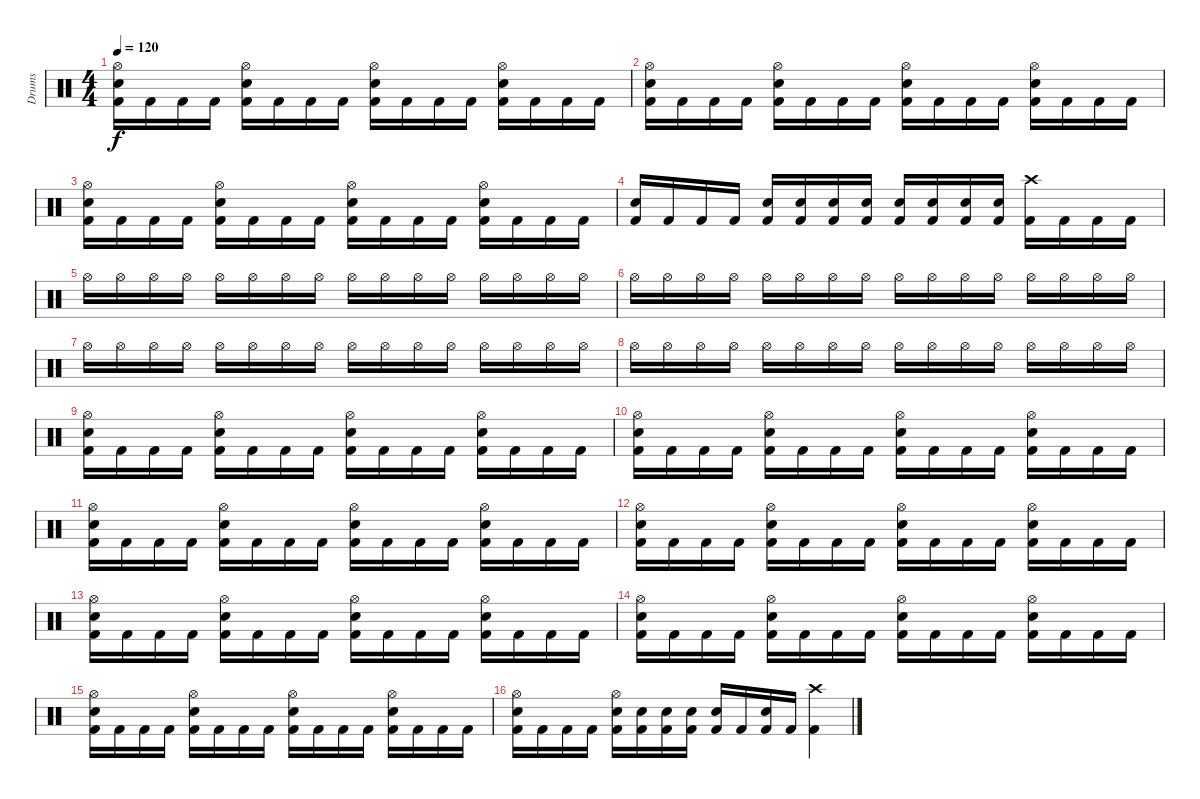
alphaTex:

\track ("Drums" "Drums") {instrument percussion}
\staff {score}
\articulation defaults
\ts (4 4)
\tempo 120
\clef neutral
\ks c
("Hi-Hat (open)" "Snare (hit) 2" "Kick (hit) 2").16{dy f} "Kick (hit) 2".16 "Kick (hit) 2".16 "Kick (hit) 2".16 ("Hi-Hat (open)" "Electric Snare (hit)" "Kick (hit) 2").16 "Kick (hit) 2".16 "Kick (hit) 2".16 "Kick (hit) 2".16 ("Hi-Hat (open)" "Snare (hit) 2" "Kick (hit) 2").16 "Kick (hit) 2".16 "Kick (hit) 2".16 "Kick (hit) 2".16 ("Hi-Hat (open)" "Electric Snare (hit)" "Kick (hit) 2").16 "Kick (hit) 2".16 "Kick (hit) 2".16 "Kick (hit) 2".16 |
("Hi-Hat (open)" "Snare (hit) 2" "Kick (hit) 2").16 "Kick (hit) 2".16 "Kick (hit) 2".16 "Kick (hit) 2".16 ("Hi-Hat (open)" "Electric Snare (hit)" "Kick (hit) 2").16 "Kick (hit) 2".16 "Kick (hit) 2".16 "Kick (hit) 2".16 ("Hi-Hat (open)" "Snare (hit) 2" "Kick (hit) 2").16 "Kick (hit) 2".16 "Kick (hit) 2".16 "Kick (hit) 2".16 ("Hi-Hat (open)" "Electric Snare (hit)" "Kick (hit) 2").16 "Kick (hit) 2".16 "Kick (hit) 2".16 "Kick (hit) 2".16 |
("Hi-Hat (open)" "Snare (hit) 2" "Kick (hit) 2").16 "Kick (hit) 2".16 "Kick (hit) 2".16 "Kick (hit) 2".16 ("Hi-Hat (open)" "Electric Snare (hit)" "Kick (hit) 2").16 "Kick (hit) 2".16 "Kick (hit) 2".16 "Kick (hit) 2".16 ("Hi-Hat (open)" "Snare (hit) 2" "Kick (hit) 2").16 "Kick (hit) 2".16 "Kick (hit) 2".16 "Kick (hit) 2".16 ("Hi-Hat (open)" "Electric Snare (hit)" "Kick (hit) 2").16 "Kick (hit) 2".16 "Kick (hit) 2".16 "Kick (hit) 2".16 |
("Snare (hit) 2" "Kick (hit) 2").16 "Kick (hit) 2".16 "Kick (hit) 2".16 "Kick (hit) 2".16 ("Electric Snare (hit)" "Kick (hit) 2").16 ("Electric Snare (hit)" "Kick (hit) 2").16 ("Electric Snare (hit)" "Kick (hit) 2").16 ("Electric Snare (hit)" "Kick (hit) 2").16 ("Electric Snare (hit)" "Kick (hit) 2").16 ("Electric Snare (hit)" "Kick (hit) 2").16 ("Electric Snare (hit)" "Kick (hit) 2").16 ("Electric Snare (hit)" "Kick (hit) 2").16 ("Crash high (hit)" "Kick (hit) 2").16 "Kick (hit) 2".16 "Kick (hit) 2".16 "Kick (hit) 2".16 |
"Hi-Hat (open)".16 "Hi-Hat (open)".16 "Hi-Hat (open)".16 "Hi-Hat (open)".16 "Hi-Hat (open)".16 "Hi-Hat (open)".16 "Hi-Hat (open)".16 "Hi-Hat (open)".16 "Hi-Hat (open)".16 "Hi-Hat (open)".16 "Hi-Hat (open)".16 "Hi-Hat (open)".16 "Hi-Hat (open)".16 "Hi-Hat (open)".16 "Hi-Hat (open)".16 "Hi-Hat (open)".16 |
"Hi-Hat (open)".16 "Hi-Hat (open)".16 "Hi-Hat (open)".16 "Hi-Hat (open)".16 "Hi-Hat (open)".16 "Hi-Hat (open)".16 "Hi-Hat (open)".16 "Hi-Hat (open)".16 "Hi-Hat (open)".16 "Hi-Hat (open)".16 "Hi-Hat (open)".16 "Hi-Hat (open)".16 "Hi-Hat (open)".16 "Hi-Hat (open)".16 "Hi-Hat (open)".16 "Hi-Hat (open)".16 |
"Hi-Hat (open)".16 "Hi-Hat (open)".16 "Hi-Hat (open)".16 "Hi-Hat (open)".16 "Hi-Hat (open)".16 "Hi-Hat (open)".16 "Hi-Hat (open)".16 "Hi-Hat (open)".16 "Hi-Hat (open)".16 "Hi-Hat (open)".16 "Hi-Hat (open)".16 "Hi-Hat (open)".16 "Hi-Hat (open)".16 "Hi-Hat (open)".16 "Hi-Hat (open)".16 "Hi-Hat (open)".16 |
"Hi-Hat (open)".16 "Hi-Hat (open)".16 "Hi-Hat (open)".16 "Hi-Hat (open)".16 "Hi-Hat (open)".16 "Hi-Hat (open)".16 "Hi-Hat (open)".16 "Hi-Hat (open)".16 "Hi-Hat (open)".16 "Hi-Hat (open)".16 "Hi-Hat (open)".16 "Hi-Hat (open)".16 "Hi-Hat (open)".16 "Hi-Hat (open)".16 "Hi-Hat (open)".16 "Hi-Hat (open)".16 |
("Hi-Hat (open)" "Snare (hit) 2" "Kick (hit) 2").16 "Kick (hit) 2".16 "Kick (hit) 2".16 "Kick (hit) 2".16 ("Hi-Hat (open)" "Electric Snare (hit)" "Kick (hit) 2").16 "Kick (hit) 2".16 "Kick (hit) 2".16 "Kick (hit) 2".16 ("Hi-Hat (open)" "Snare (hit) 2" "Kick (hit) 2").16 "Kick (hit) 2".16 "Kick (hit) 2".16 "Kick (hit) 2".16 ("Hi-Hat (open)" "Electric Snare (hit)" "Kick (hit) 2").16 "Kick (hit) 2".16 "Kick (hit) 2".16 "Kick (hit) 2".16 |
("Hi-Hat (open)" "Snare (hit) 2" "Kick (hit) 2").16 "Kick (hit) 2".16 "Kick (hit) 2".16 "Kick (hit) 2".16 ("Hi-Hat (open)" "Electric Snare (hit)" "Kick (hit) 2").16 "Kick (hit) 2".16 "Kick (hit) 2".16 "Kick (hit) 2".16 ("Hi-Hat (open)" "Snare (hit) 2" "Kick (hit) 2").16 "Kick (hit) 2".16 "Kick (hit) 2".16 "Kick (hit) 2".16 ("Hi-Hat (open)" "Electric Snare (hit)" "Kick (hit) 2").16 "Kick (hit) 2".16 "Kick (hit) 2".16 "Kick (hit) 2".16 |
("Hi-Hat (open)" "Snare (hit) 2" "Kick (hit) 2").16 "Kick (hit) 2".16 "Kick (hit) 2".16 "Kick (hit) 2".16 ("Hi-Hat (open)" "Electric Snare (hit)" "Kick (hit) 2").16 "Kick (hit) 2".16 "Kick (hit) 2".16 "Kick (hit) 2".16 ("Hi-Hat (open)" "Snare (hit) 2" "Kick (hit) 2").16 "Kick (hit) 2".16 "Kick (hit) 2".16 "Kick (hit) 2".16 ("Hi-Hat (open)" "Electric Snare (hit)" "Kick (hit) 2").16 "Kick (hit) 2".16 "Kick (hit) 2".16 "Kick (hit) 2".16 |
("Hi-Hat (open)" "Snare (hit) 2" "Kick (hit) 2").16 "Kick (hit) 2".16 "Kick (hit) 2".16 "Kick (hit) 2".16 ("Hi-Hat (open)" "Electric Snare (hit)" "Kick (hit) 2").16 "Kick (hit) 2".16 "Kick (hit) 2".16 "Kick (hit) 2".16 ("Hi-Hat (open)" "Snare (hit) 2" "Kick (hit) 2").16 "Kick (hit) 2".16 "Kick (hit) 2".16 "Kick (hit) 2".16 ("Hi-Hat (open)" "Electric Snare (hit)" "Kick (hit) 2").16 "Kick (hit) 2".16 "Kick (hit) 2".16 "Kick (hit) 2".16 |
("Hi-Hat (open)" "Snare (hit) 2" "Kick (hit) 2").16 "Kick (hit) 2".16 "Kick (hit) 2".16 "Kick (hit) 2".16 ("Hi-Hat (open)" "Electric Snare (hit)" "Kick (hit) 2").16 "Kick (hit) 2".16 "Kick (hit) 2".16 "Kick (hit) 2".16 ("Hi-Hat (open)" "Snare (hit) 2" "Kick (hit) 2").16 "Kick (hit) 2".16 "Kick (hit) 2".16 "Kick (hit) 2".16 ("Hi-Hat (open)" "Electric Snare (hit)" "Kick (hit) 2").16 "Kick (hit) 2".16 "Kick (hit) 2".16 "Kick (hit) 2".16 |
("Hi-Hat (open)" "Snare (hit) 2" "Kick (hit) 2").16 "Kick (hit) 2".16 "Kick (hit) 2".16 "Kick (hit) 2".16 ("Hi-Hat (open)" "Electric Snare (hit)" "Kick (hit) 2").16 "Kick (hit) 2".16 "Kick (hit) 2".16 "Kick (hit) 2".16 ("Hi-Hat (open)" "Snare (hit) 2" "Kick (hit) 2").16 "Kick (hit) 2".16 "Kick (hit) 2".16 "Kick (hit) 2".16 ("Hi-Hat (open)" "Electric Snare (hit)" "Kick (hit) 2").16 "Kick (hit) 2".16 "Kick (hit) 2".16 "Kick (hit) 2".16 |
("Hi-Hat (open)" "Snare (hit) 2" "Kick (hit) 2").16 "Kick (hit) 2".16 "Kick (hit) 2".16 "Kick (hit) 2".16 ("Hi-Hat (open)" "Electric Snare (hit)" "Kick (hit) 2").16 "Kick (hit) 2".16 "Kick (hit) 2".16 "Kick (hit) 2".16 ("Hi-Hat (open)" "Snare (hit) 2" "Kick (hit) 2").16 "Kick (hit) 2".16 "Kick (hit) 2".16 "Kick (hit) 2".16 ("Hi-Hat (open)" "Electric Snare (hit)" "Kick (hit) 2").16 "Kick (hit) 2".16 "Kick (hit) 2".16 "Kick (hit) 2".16 |
("Hi-Hat (open)" "Snare (hit) 2" "Kick (hit) 2").16 "Kick (hit) 2".16 "Kick (hit) 2".16 "Kick (hit) 2".16 ("Hi-Hat (open)" "Electric Snare (hit)" "Kick (hit) 2").16 ("Electric Snare (hit)" "Kick (hit) 2").16 ("Electric Snare (hit)" "Kick (hit) 2").16 ("Electric Snare (hit)" "Kick (hit) 2").16 ("Electric Snare (hit)" "Kick (hit) 2").16 "Kick (hit) 2".16 ("Electric Snare (hit)" "Kick (hit) 2").16 "Kick (hit) 2".16 ("Crash high (hit)" "Kick (hit) 2").4
